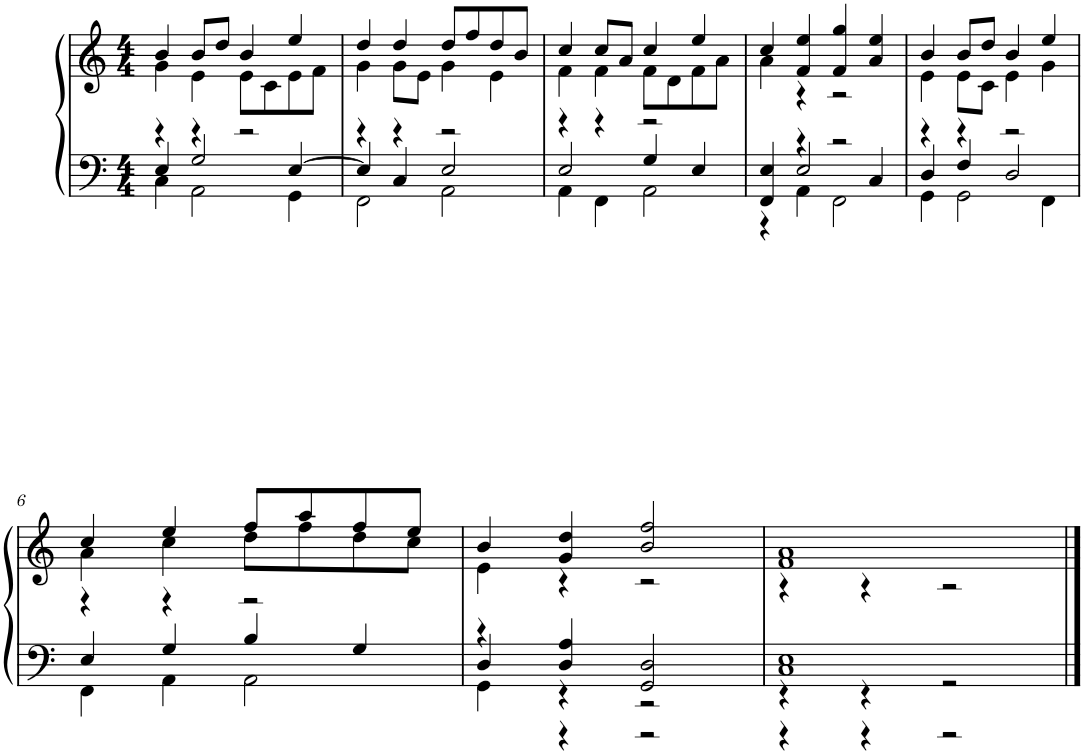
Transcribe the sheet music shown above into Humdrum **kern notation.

**kern	**kern
*part1	*part1
*staff2	*staff1
*I"Piano	*
*I'Pno.	*
*clefF4	*clefG2
*k[]	*k[]
*M4/4	*M4/4
=1	=1
*^	*^
*	*^	*	*
4r	4E/	4C\	4b/	4g\
4r	2G/	2AA\	8b/L	4e\
.	.	.	8dd/J	.
2r	.	.	4b/	8e\L
.	.	.	.	8c\
.	[4E/	4GG\	4ee/	8e\
.	.	.	.	8f\J
=2	=2	=2	=2	=2
4r	4E/]	2FF\	4dd/	4g\
4r	4C/	.	4dd/	8g\L
.	.	.	.	8e\J
2r	2E/	2AA\	8dd/L	4g\
.	.	.	8ff/	.
.	.	.	8dd/	4e\
.	.	.	8b/J	.
=3	=3	=3	=3	=3
4r	2E/	4AA\	4cc/	4f\
4r	.	4FF\	8cc/L	4f\
.	.	.	8a/J	.
2r	4G/	2AA\	4cc/	8f\L
.	.	.	.	8d\
.	4E/	.	4ee/	8f\
.	.	.	.	8a\J
=4	=4	=4	=4	=4
4FF/	4E/	4r	4cc/	4a\
4r	2E/	4AA\	4f/ 4ee/	4r
2r	.	2FF\	4f/ 4gg/	2r
.	4C/	.	4a/ 4ee/	.
=5	=5	=5	=5	=5
4r	4D/	4GG\	4b/	4e\
4r	4F/	2GG\	8b/L	8e\L
.	.	.	8dd/J	8c\J
2r	2D/	.	4b/	4e\
.	.	4FF\	4ee/	4g\
!!LO:LB:g=z	!!
=6	=6	=6	=6	=6
4r	4E/	4FF\	4cc/	4a\
4r	4G/	4AA\	4ee/	4cc\
2r	4B/	2AA\	8ff/L	8dd\L
.	.	.	8aa/	8ff\
.	4G/	.	8ff/	8dd\
.	.	.	8ee/J	8cc\J
=7	=7	=7	=7	=7
4r	4D/	4GG\	4b/	4e\
4D/ 4A/	4r	4r	4g/ 4dd/	4r
2GG/ 2D/	2r	2r	2b/ 2ff/	2r
=8	=8	=8	=8	=8
1C 1E	4r	4r	1f 1a	4r
.	4r	4r	.	4r
.	2r	2r	.	2r
*v	*v	*v	*	*
*	*v	*v
==	==
*-	*-
